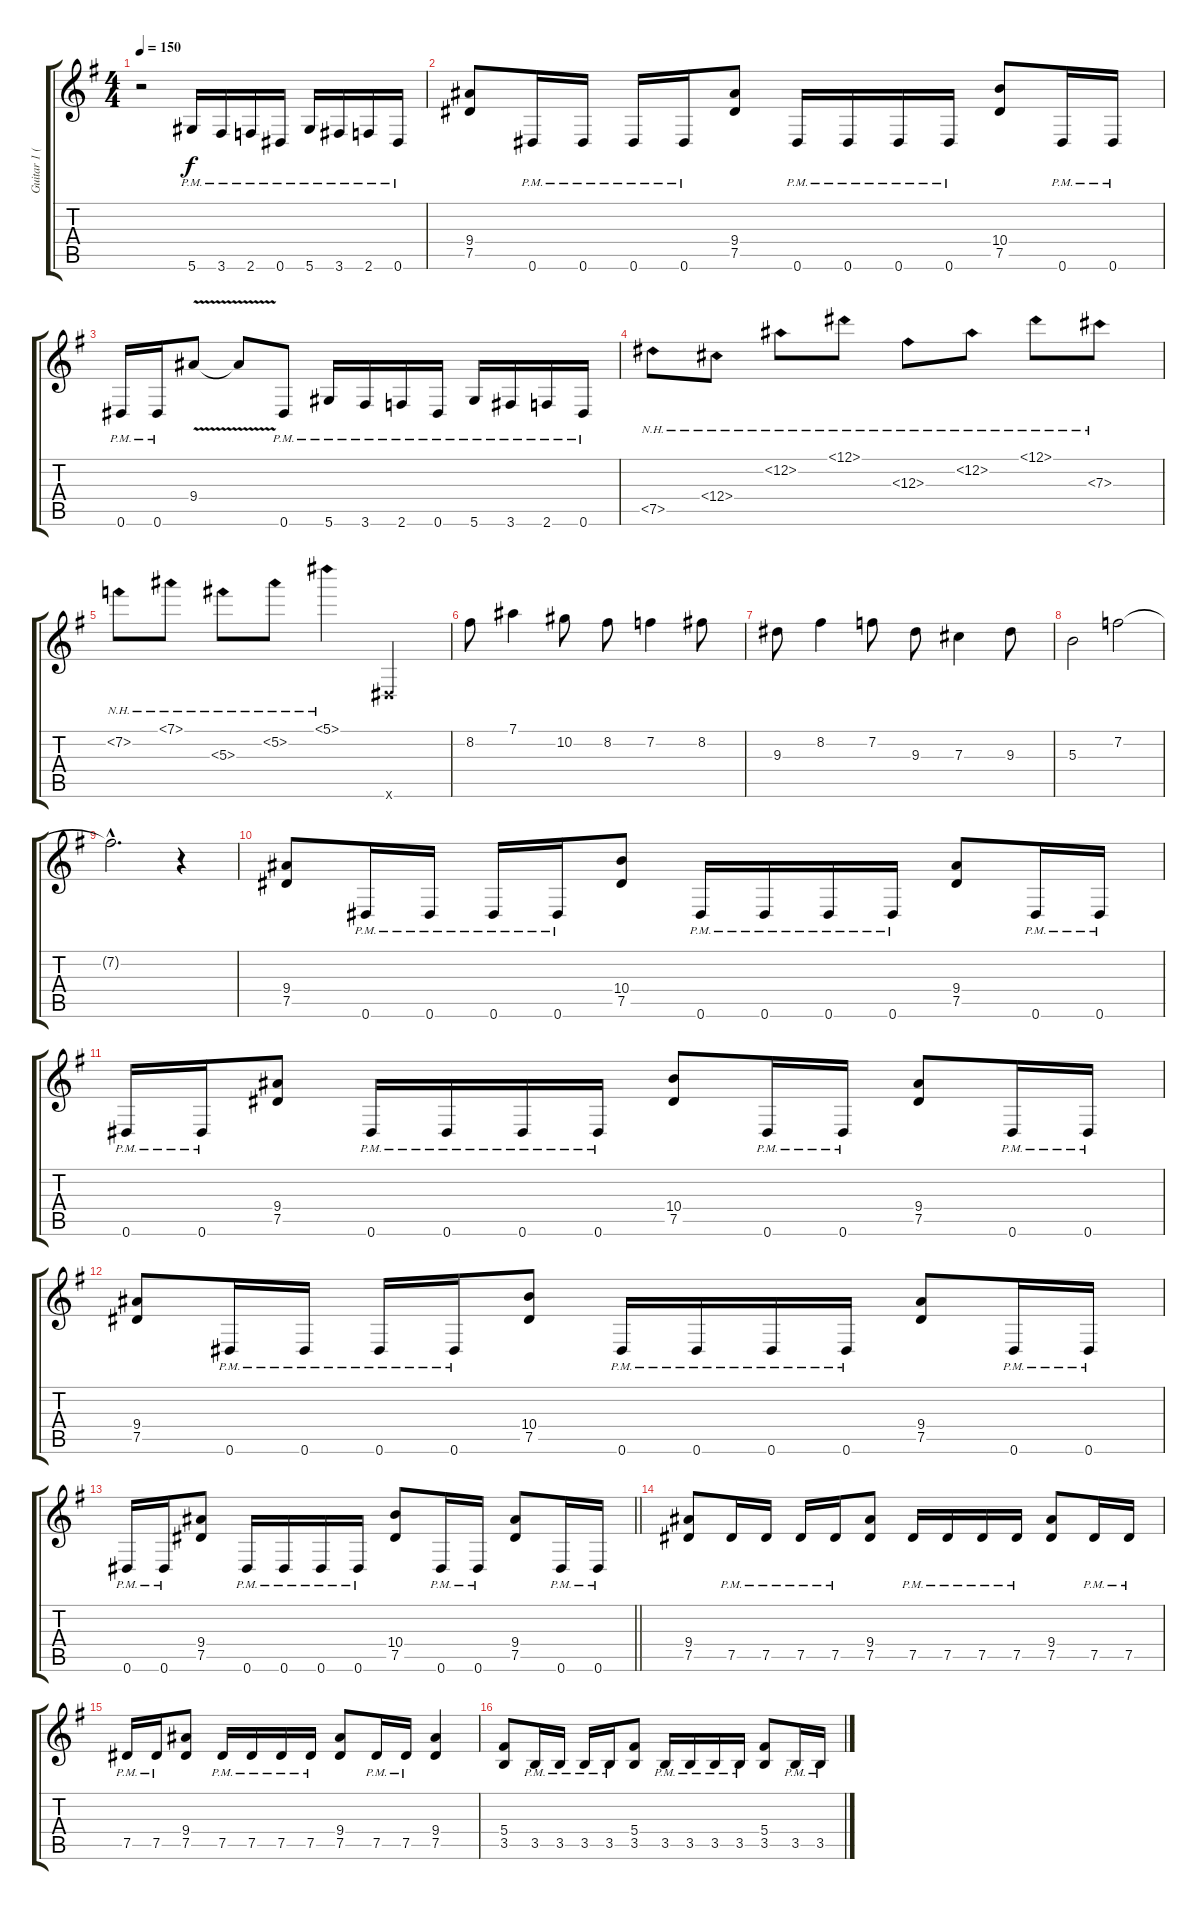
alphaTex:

\track ("Guitar 1 (SheJa)" "Guitar 1 (") {instrument distortionguitar}
\staff {score tabs}
\tuning (Eb4 Bb3 Gb3 Db3 Ab2 Eb2) {hide}
\ts (4 4)
\tempo 150
\clef g2
\ks g
r.2{dy f instrument distortionguitar} 5.6{pm}.16 3.6{pm}.16 2.6{pm}.16 0.6{pm}.16 5.6{pm}.16 3.6{pm}.16 2.6{pm}.16 0.6{pm}.16 |
(9.4 7.5).8 0.6{pm}.16 0.6{pm}.16 0.6{pm}.16 0.6{pm}.16 (9.4 7.5).8 0.6{pm}.16 0.6{pm}.16 0.6{pm}.16 0.6{pm}.16 (10.4 7.5).8 0.6{pm}.16 0.6{pm}.16 |
0.6{pm}.16 0.6{pm}.16 9.4{v}.8 9.4{t}.8 0.6{pm}.8 5.6{pm}.16 3.6{pm}.16 2.6{pm}.16 0.6{pm}.16 5.6{pm}.16 3.6{pm}.16 2.6{pm}.16 0.6{pm}.16 |
7.5{nh}.8 12.4{nh}.8 12.2{nh}.8 12.1{nh}.8 12.3{nh}.8 12.2{nh}.8 12.1{nh}.8 7.3{nh}.8 |
7.2{nh}.8 7.1{nh}.8 5.3{nh}.8 5.2{nh}.8 5.1{nh}.4 0.6{x}.4 |
8.2.8 7.1.4 10.2.8 8.2.8 7.2.4 8.2.8 |
9.3.8 8.2.4 7.2.8 9.3.8 7.3.4 9.3.8 |
5.3.2 7.2.2 |
7.2{hac t}.2{d} r.4 |
(9.4 7.5).8 0.6{pm}.16 0.6{pm}.16 0.6{pm}.16 0.6{pm}.16 (10.4 7.5).8 0.6{pm}.16 0.6{pm}.16 0.6{pm}.16 0.6{pm}.16 (9.4 7.5).8 0.6{pm}.16 0.6{pm}.16 |
0.6{pm}.16 0.6{pm}.16 (9.4 7.5).8 0.6{pm}.16 0.6{pm}.16 0.6{pm}.16 0.6{pm}.16 (10.4 7.5).8 0.6{pm}.16 0.6{pm}.16 (9.4 7.5).8 0.6{pm}.16 0.6{pm}.16 |
(9.4 7.5).8 0.6{pm}.16 0.6{pm}.16 0.6{pm}.16 0.6{pm}.16 (10.4 7.5).8 0.6{pm}.16 0.6{pm}.16 0.6{pm}.16 0.6{pm}.16 (9.4 7.5).8 0.6{pm}.16 0.6{pm}.16 |
\barLineRight lightlight
0.6{pm}.16 0.6{pm}.16 (9.4 7.5).8 0.6{pm}.16 0.6{pm}.16 0.6{pm}.16 0.6{pm}.16 (10.4 7.5).8 0.6{pm}.16 0.6{pm}.16 (9.4 7.5).8 0.6{pm}.16 0.6{pm}.16 |
(9.4 7.5).8 7.5{pm}.16 7.5{pm}.16 7.5{pm}.16 7.5{pm}.16 (9.4 7.5).8 7.5{pm}.16 7.5{pm}.16 7.5{pm}.16 7.5{pm}.16 (9.4 7.5).8 7.5{pm}.16 7.5{pm}.16 |
7.5{pm}.16 7.5{pm}.16 (9.4 7.5).8 7.5{pm}.16 7.5{pm}.16 7.5{pm}.16 7.5{pm}.16 (9.4 7.5).8 7.5{pm}.16 7.5{pm}.16 (9.4 7.5).4 |
(5.4 3.5).8 3.5{pm}.16 3.5{pm}.16 3.5{pm}.16 3.5{pm}.16 (5.4 3.5).8 3.5{pm}.16 3.5{pm}.16 3.5{pm}.16 3.5{pm}.16 (5.4 3.5).8 3.5{pm}.16 3.5{pm}.16
